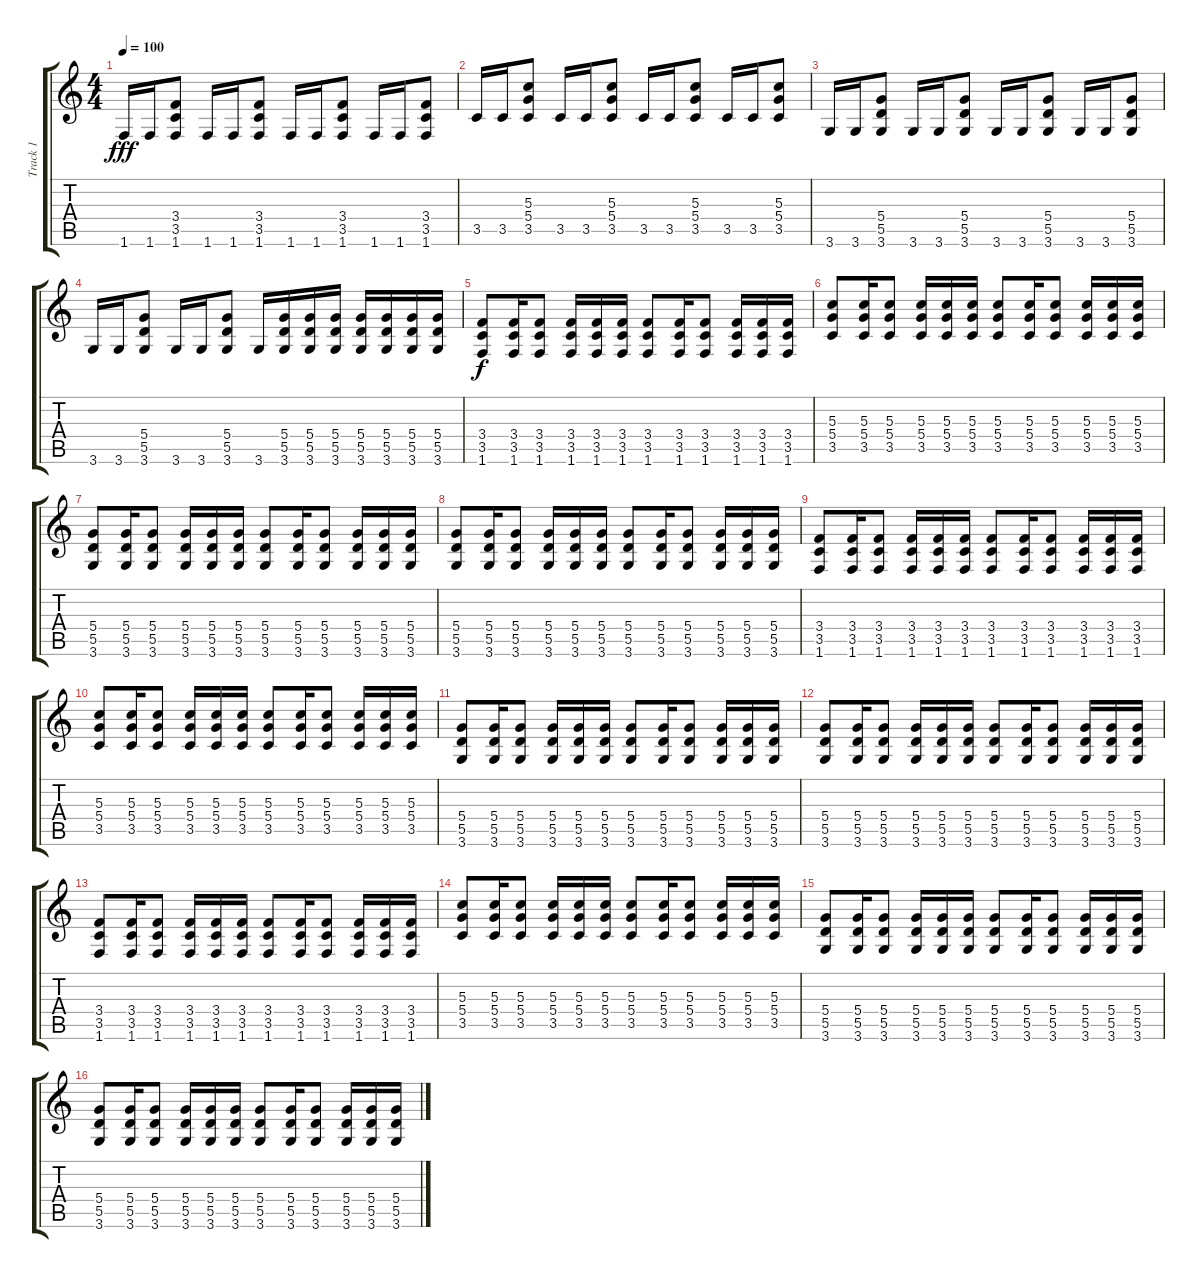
\track ("Track 1" "Track 1") {instrument overdrivenguitar}
\staff {score tabs}
\tuning (E4 B3 G3 D3 A2 E2) {hide}
\ts (4 4)
\tempo 100
\clef g2
\ks c
1.6.16{dy fff} 1.6.16 (3.4 3.5 1.6).8 1.6.16 1.6.16 (3.4 3.5 1.6).8 1.6.16 1.6.16 (3.4 3.5 1.6).8 1.6.16 1.6.16 (3.4 3.5 1.6).8 |
3.5.16 3.5.16 (5.3 5.4 3.5).8 3.5.16 3.5.16 (5.3 5.4 3.5).8 3.5.16 3.5.16 (5.3 5.4 3.5).8 3.5.16 3.5.16 (5.3 5.4 3.5).8 |
3.6.16 3.6.16 (5.4 5.5 3.6).8 3.6.16 3.6.16 (5.4 5.5 3.6).8 3.6.16 3.6.16 (5.4 5.5 3.6).8 3.6.16 3.6.16 (5.4 5.5 3.6).8 |
3.6.16 3.6.16 (5.4 5.5 3.6).8 3.6.16 3.6.16 (5.4 5.5 3.6).8 3.6.16 (5.4 5.5 3.6).16 (5.4 5.5 3.6).16 (5.4 5.5 3.6).16 (5.4 5.5 3.6).16 (5.4 5.5 3.6).16 (5.4 5.5 3.6).16 (5.4 5.5 3.6).16 |
(3.4 3.5 1.6).8{dy f} (3.4 3.5 1.6).16 (3.4 3.5 1.6).8 (3.4 3.5 1.6).16 (3.4 3.5 1.6).16 (3.4 3.5 1.6).16 (3.4 3.5 1.6).8 (3.4 3.5 1.6).16 (3.4 3.5 1.6).8 (3.4 3.5 1.6).16 (3.4 3.5 1.6).16 (3.4 3.5 1.6).16 |
(5.3 5.4 3.5).8 (5.3 5.4 3.5).16 (5.3 5.4 3.5).8 (5.3 5.4 3.5).16 (5.3 5.4 3.5).16 (5.3 5.4 3.5).16 (5.3 5.4 3.5).8 (5.3 5.4 3.5).16 (5.3 5.4 3.5).8 (5.3 5.4 3.5).16 (5.3 5.4 3.5).16 (5.3 5.4 3.5).16 |
(5.4 5.5 3.6).8 (5.4 5.5 3.6).16 (5.4 5.5 3.6).8 (5.4 5.5 3.6).16 (5.4 5.5 3.6).16 (5.4 5.5 3.6).16 (5.4 5.5 3.6).8 (5.4 5.5 3.6).16 (5.4 5.5 3.6).8 (5.4 5.5 3.6).16 (5.4 5.5 3.6).16 (5.4 5.5 3.6).16 |
(5.4 5.5 3.6).8 (5.4 5.5 3.6).16 (5.4 5.5 3.6).8 (5.4 5.5 3.6).16 (5.4 5.5 3.6).16 (5.4 5.5 3.6).16 (5.4 5.5 3.6).8 (5.4 5.5 3.6).16 (5.4 5.5 3.6).8 (5.4 5.5 3.6).16 (5.4 5.5 3.6).16 (5.4 5.5 3.6).16 |
(3.4 3.5 1.6).8 (3.4 3.5 1.6).16 (3.4 3.5 1.6).8 (3.4 3.5 1.6).16 (3.4 3.5 1.6).16 (3.4 3.5 1.6).16 (3.4 3.5 1.6).8 (3.4 3.5 1.6).16 (3.4 3.5 1.6).8 (3.4 3.5 1.6).16 (3.4 3.5 1.6).16 (3.4 3.5 1.6).16 |
(5.3 5.4 3.5).8 (5.3 5.4 3.5).16 (5.3 5.4 3.5).8 (5.3 5.4 3.5).16 (5.3 5.4 3.5).16 (5.3 5.4 3.5).16 (5.3 5.4 3.5).8 (5.3 5.4 3.5).16 (5.3 5.4 3.5).8 (5.3 5.4 3.5).16 (5.3 5.4 3.5).16 (5.3 5.4 3.5).16 |
(5.4 5.5 3.6).8 (5.4 5.5 3.6).16 (5.4 5.5 3.6).8 (5.4 5.5 3.6).16 (5.4 5.5 3.6).16 (5.4 5.5 3.6).16 (5.4 5.5 3.6).8 (5.4 5.5 3.6).16 (5.4 5.5 3.6).8 (5.4 5.5 3.6).16 (5.4 5.5 3.6).16 (5.4 5.5 3.6).16 |
(5.4 5.5 3.6).8 (5.4 5.5 3.6).16 (5.4 5.5 3.6).8 (5.4 5.5 3.6).16 (5.4 5.5 3.6).16 (5.4 5.5 3.6).16 (5.4 5.5 3.6).8 (5.4 5.5 3.6).16 (5.4 5.5 3.6).8 (5.4 5.5 3.6).16 (5.4 5.5 3.6).16 (5.4 5.5 3.6).16 |
(3.4 3.5 1.6).8 (3.4 3.5 1.6).16 (3.4 3.5 1.6).8 (3.4 3.5 1.6).16 (3.4 3.5 1.6).16 (3.4 3.5 1.6).16 (3.4 3.5 1.6).8 (3.4 3.5 1.6).16 (3.4 3.5 1.6).8 (3.4 3.5 1.6).16 (3.4 3.5 1.6).16 (3.4 3.5 1.6).16 |
(5.3 5.4 3.5).8 (5.3 5.4 3.5).16 (5.3 5.4 3.5).8 (5.3 5.4 3.5).16 (5.3 5.4 3.5).16 (5.3 5.4 3.5).16 (5.3 5.4 3.5).8 (5.3 5.4 3.5).16 (5.3 5.4 3.5).8 (5.3 5.4 3.5).16 (5.3 5.4 3.5).16 (5.3 5.4 3.5).16 |
(5.4 5.5 3.6).8 (5.4 5.5 3.6).16 (5.4 5.5 3.6).8 (5.4 5.5 3.6).16 (5.4 5.5 3.6).16 (5.4 5.5 3.6).16 (5.4 5.5 3.6).8 (5.4 5.5 3.6).16 (5.4 5.5 3.6).8 (5.4 5.5 3.6).16 (5.4 5.5 3.6).16 (5.4 5.5 3.6).16 |
(5.4 5.5 3.6).8 (5.4 5.5 3.6).16 (5.4 5.5 3.6).8 (5.4 5.5 3.6).16 (5.4 5.5 3.6).16 (5.4 5.5 3.6).16 (5.4 5.5 3.6).8 (5.4 5.5 3.6).16 (5.4 5.5 3.6).8 (5.4 5.5 3.6).16 (5.4 5.5 3.6).16 (5.4 5.5 3.6).16
